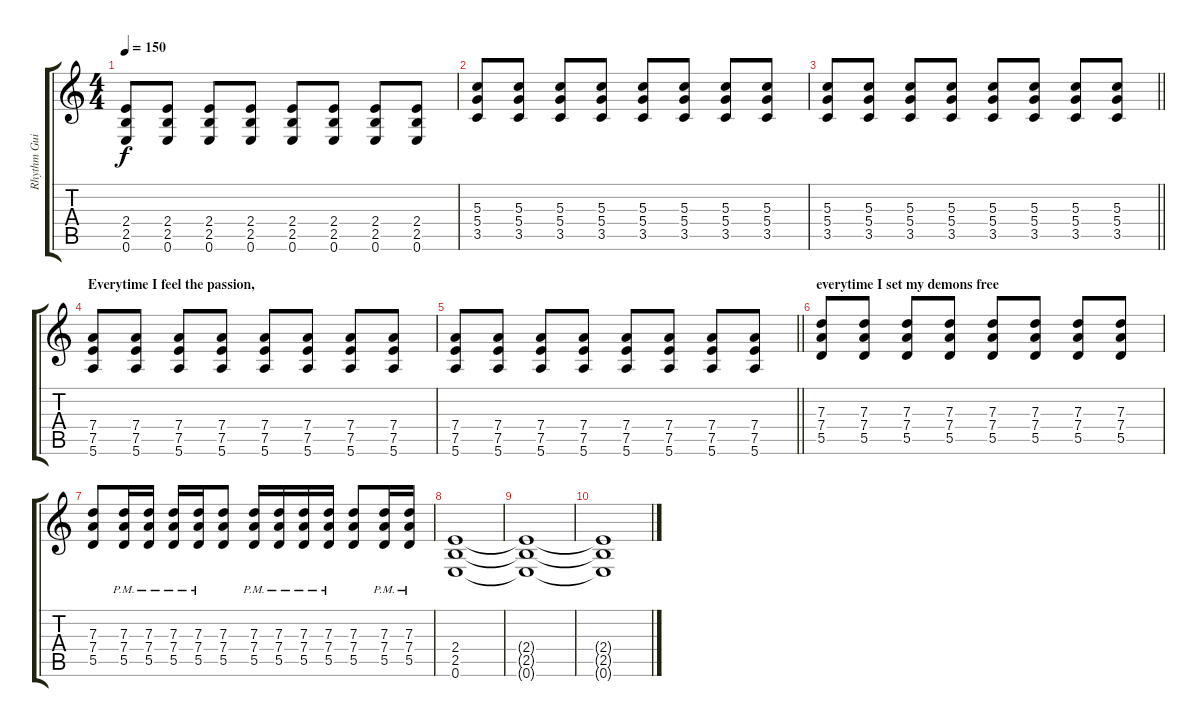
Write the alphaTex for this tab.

\track ("Rhythm Guitar" "Rhythm Gui") {instrument overdrivenguitar}
\staff {score tabs}
\tuning (E4 B3 G3 D3 A2 E2) {hide}
\ts (4 4)
\tempo 150
\clef g2
\ks c
(2.4 2.5 0.6).8{dy f} (2.4 2.5 0.6).8 (2.4 2.5 0.6).8 (2.4 2.5 0.6).8 (2.4 2.5 0.6).8 (2.4 2.5 0.6).8 (2.4 2.5 0.6).8 (2.4 2.5 0.6).8 |
(5.3 5.4 3.5).8 (5.3 5.4 3.5).8 (5.3 5.4 3.5).8 (5.3 5.4 3.5).8 (5.3 5.4 3.5).8 (5.3 5.4 3.5).8 (5.3 5.4 3.5).8 (5.3 5.4 3.5).8 |
\barLineRight lightlight
(5.3 5.4 3.5).8 (5.3 5.4 3.5).8 (5.3 5.4 3.5).8 (5.3 5.4 3.5).8 (5.3 5.4 3.5).8 (5.3 5.4 3.5).8 (5.3 5.4 3.5).8 (5.3 5.4 3.5).8 |
\section ("" "Everytime I feel the passion,")
(7.4 7.5 5.6).8 (7.4 7.5 5.6).8 (7.4 7.5 5.6).8 (7.4 7.5 5.6).8 (7.4 7.5 5.6).8 (7.4 7.5 5.6).8 (7.4 7.5 5.6).8 (7.4 7.5 5.6).8 |
\barLineRight lightlight
(7.4 7.5 5.6).8 (7.4 7.5 5.6).8 (7.4 7.5 5.6).8 (7.4 7.5 5.6).8 (7.4 7.5 5.6).8 (7.4 7.5 5.6).8 (7.4 7.5 5.6).8 (7.4 7.5 5.6).8 |
\section ("" "everytime I set my demons free")
(7.3 7.4 5.5).8 (7.3 7.4 5.5).8 (7.3 7.4 5.5).8 (7.3 7.4 5.5).8 (7.3 7.4 5.5).8 (7.3 7.4 5.5).8 (7.3 7.4 5.5).8 (7.3 7.4 5.5).8 |
(7.3 7.4 5.5).8 (7.3{pm} 7.4{pm} 5.5{pm}).16 (7.3{pm} 7.4{pm} 5.5{pm}).16 (7.3{pm} 7.4{pm} 5.5{pm}).16 (7.3{pm} 7.4{pm} 5.5{pm}).16 (7.3 7.4 5.5).8 (7.3{pm} 7.4{pm} 5.5{pm}).16 (7.3{pm} 7.4{pm} 5.5{pm}).16 (7.3{pm} 7.4{pm} 5.5{pm}).16 (7.3{pm} 7.4{pm} 5.5{pm}).16 (7.3 7.4 5.5).8 (7.3{pm} 7.4{pm} 5.5{pm}).16 (7.3{pm} 7.4{pm} 5.5{pm}).16 |
(2.4 2.5 0.6).1 |
(2.4{t} 2.5{t} 0.6{t}).1 |
(2.4{t} 2.5{t} 0.6{t}).1
